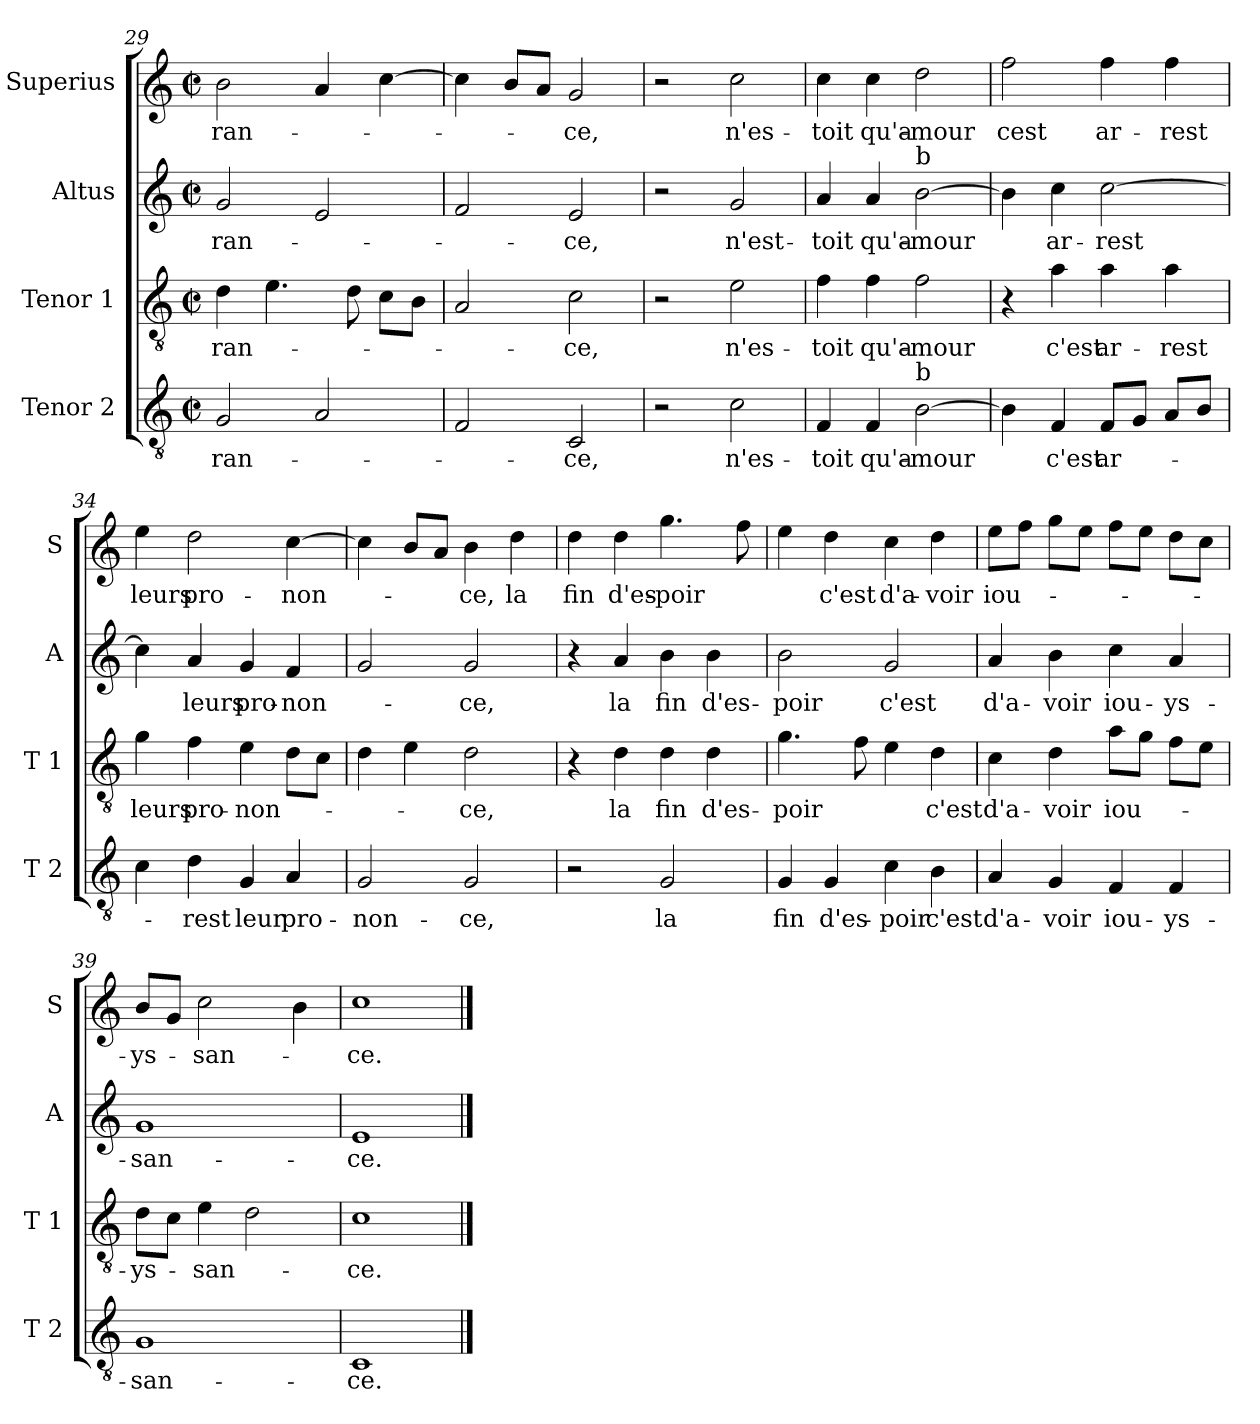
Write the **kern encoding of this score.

**kern	**text	**kern	**text	**kern	**text	**kern	**text
*part4	*part4	*part3	*part3	*part2	*part2	*part1	*part1
*staff4	*staff4	*staff3	*staff3	*staff2	*staff2	*staff1	*staff1
*I"Tenor 2	*	*I"Tenor 1	*	*I"Altus	*	*I"Superius	*
*I'T 2	*	*I'T 1	*	*I'A	*	*I'S	*
*clefGv2	*	*clefGv2	*	*clefG2	*	*clefG2	*
*k[]	*	*k[]	*	*k[]	*	*k[]	*
*C:	*	*C:	*	*C:	*	*C:	*
*M2/2	*	*M2/2	*	*M2/2	*	*M2/2	*
*met(c|)	*	*met(c|)	*	*met(c|)	*	*met(c|)	*
=29	=29	=29	=29	=29	=29	=29	=29
!	!LO:LY:b	!	!LO:LY:b	!	!LO:LY:b	!	!LO:LY:b
2G/	-ran-	4d\	-ran-	2g/	-ran-	2b\	-ran-
.	.	4.e\	.	.	.	.	.
2A/	.	.	.	2e/	.	4a/	.
.	.	8d\	.	.	.	.	.
.	.	8c\L	.	.	.	[4cc\	.
.	.	8B\J	.	.	.	.	.
=30	=30	=30	=30	=30	=30	=30	=30
2F/	.	2A/	.	2f/	.	4cc\]	.
.	.	.	.	.	.	8b/L	.
.	.	.	.	.	.	8a/J	.
!	!LO:LY:b	!	!LO:LY:b	!	!LO:LY:b	!	!LO:LY:b
2C/	-ce,	2c\	-ce,	2e/	-ce,	2g/	-ce,
!!LO:PB:g=z
=31	=31	=31	=31	=31	=31	=31	=31
2r	.	2r	.	2r	.	2r	.
!	!LO:LY:b	!	!LO:LY:b	!	!LO:LY:b	!	!LO:LY:b
2c\	n'es-	2e\	n'es-	2g/	n'est-	2cc\	n'es-
=32	=32	=32	=32	=32	=32	=32	=32
!	!LO:LY:b	!	!LO:LY:b	!	!LO:LY:b	!	!LO:LY:b
4F/	-toit	4f\	-toit	4a/	-toit	4cc\	-toit
!	!LO:LY:b	!	!LO:LY:b	!	!LO:LY:b	!	!LO:LY:b
4F/	qu'a-	4f\	qu'a-	4a/	qu'a-	4cc\	qu'a-
!	!	!	!	!LO:TX:a:t=b	!	!	!
!LO:TX:a:t=b	!	!	!	!	!	!	!
!	!LO:LY:b	!	!LO:LY:b	!	!LO:LY:b	!	!LO:LY:b
[2B\	-mour	2f\	-mour	[2b\	-mour	2dd\	-mour
=33	=33	=33	=33	=33	=33	=33	=33
!	!	!	!	!	!	!	!LO:LY:b
4B\]	.	4r	.	4b\]	.	2ff\	cest
!	!LO:LY:b	!	!LO:LY:b	!	!LO:LY:b	!	!
4F/	c'est	4a\	c'est	4cc\	ar-	.	.
!	!LO:LY:b	!	!LO:LY:b	!	!LO:LY:b	!	!LO:LY:b
8F/L	ar-	4a\	ar-	[2cc\	-rest	4ff\	ar-
8G/J	.	.	.	.	.	.	.
!	!	!	!LO:LY:b	!	!	!	!LO:LY:b
8A/L	.	4a\	-rest	.	.	4ff\	-rest
8B/J	.	.	.	.	.	.	.
=34	=34	=34	=34	=34	=34	=34	=34
!	!	!	!LO:LY:b	!	!	!	!LO:LY:b
4c\	.	4g\	leurs	4cc\]	.	4ee\	leurs
!	!LO:LY:b	!	!LO:LY:b	!	!LO:LY:b	!	!LO:LY:b
4d\	-rest	4f\	pro-	4a/	leurs	2dd\	pro-
!	!LO:LY:b	!	!LO:LY:b	!	!LO:LY:b	!	!
4G/	leur	4e\	-non-	4g/	pro-	.	.
!	!LO:LY:b	!	!	!	!LO:LY:b	!	!LO:LY:b
4A/	pro-	8d\L	.	4f/	-non-	[4cc\	-non-
.	.	8c\J	.	.	.	.	.
=35	=35	=35	=35	=35	=35	=35	=35
!	!LO:LY:b	!	!	!	!	!	!
2G/	-non-	4d\	.	2g/	.	4cc\]	.
.	.	4e\	.	.	.	8b/L	.
.	.	.	.	.	.	8a/J	.
!	!LO:LY:b	!	!LO:LY:b	!	!LO:LY:b	!	!LO:LY:b
2G/	-ce,	2d\	-ce,	2g/	-ce,	4b\	-ce,
!	!	!	!	!	!	!	!LO:LY:b
.	.	.	.	.	.	4dd\	la
!!LO:LB:g=z
=36	=36	=36	=36	=36	=36	=36	=36
!	!	!	!	!	!	!	!LO:LY:b
2r	.	4r	.	4r	.	4dd\	fin
!	!	!	!LO:LY:b	!	!LO:LY:b	!	!LO:LY:b
.	.	4d\	la	4a/	la	4dd\	d'es-
!	!LO:LY:b	!	!LO:LY:b	!	!LO:LY:b	!	!LO:LY:b
2G/	la	4d\	fin	4b\	fin	4.gg\	-poir
!	!	!	!LO:LY:b	!	!LO:LY:b	!	!
.	.	4d\	d'es-	4b\	d'es-	.	.
.	.	.	.	.	.	8ff\	.
=37	=37	=37	=37	=37	=37	=37	=37
!	!LO:LY:b	!	!LO:LY:b	!	!LO:LY:b	!	!
4G/	fin	4.g\	-poir	2b\	-poir	4ee\	.
!	!LO:LY:b	!	!	!	!	!	!LO:LY:b
4G/	d'es-	.	.	.	.	4dd\	c'est
.	.	8f\	.	.	.	.	.
!	!LO:LY:b	!	!	!	!LO:LY:b	!	!LO:LY:b
4c\	-poir	4e\	.	2g/	c'est	4cc\	d'a-
!	!LO:LY:b	!	!LO:LY:b	!	!	!	!LO:LY:b
4B\	c'est	4d\	c'est	.	.	4dd\	-voir
=38	=38	=38	=38	=38	=38	=38	=38
!	!LO:LY:b	!	!LO:LY:b	!	!LO:LY:b	!	!LO:LY:b
4A/	d'a-	4c\	d'a-	4a/	d'a-	8ee\L	iou-
.	.	.	.	.	.	8ff\J	.
!	!LO:LY:b	!	!LO:LY:b	!	!LO:LY:b	!	!
4G/	-voir	4d\	-voir	4b\	-voir	8gg\L	.
.	.	.	.	.	.	8ee\J	.
!	!LO:LY:b	!	!LO:LY:b	!	!LO:LY:b	!	!
4F/	iou-	8a\L	iou-	4cc\	iou-	8ff\L	.
.	.	8g\J	.	.	.	8ee\J	.
!	!LO:LY:b	!	!	!	!LO:LY:b	!	!
4F/	-ys-	8f\L	.	4a/	-ys-	8dd\L	.
.	.	8e\J	.	.	.	8cc\J	.
=39	=39	=39	=39	=39	=39	=39	=39
!	!LO:LY:b	!	!LO:LY:b	!	!LO:LY:b	!	!LO:LY:b
1G	-san-	8d\L	-ys-	1g	-san-	8b/L	-ys-
.	.	8c\J	.	.	.	8g/J	.
!	!	!	!LO:LY:b	!	!	!	!LO:LY:b
.	.	4e\	-san-	.	.	2cc\	-san-
.	.	2d\	.	.	.	.	.
.	.	.	.	.	.	4b\	.
=40	=40	=40	=40	=40	=40	=40	=40
!	!LO:LY:b	!	!LO:LY:b	!	!LO:LY:b	!	!LO:LY:b
1C	-ce.	1c	-ce.	1e	-ce.	1cc	-ce.
==	==	==	==	==	==	==	==
*-	*-	*-	*-	*-	*-	*-	*-
